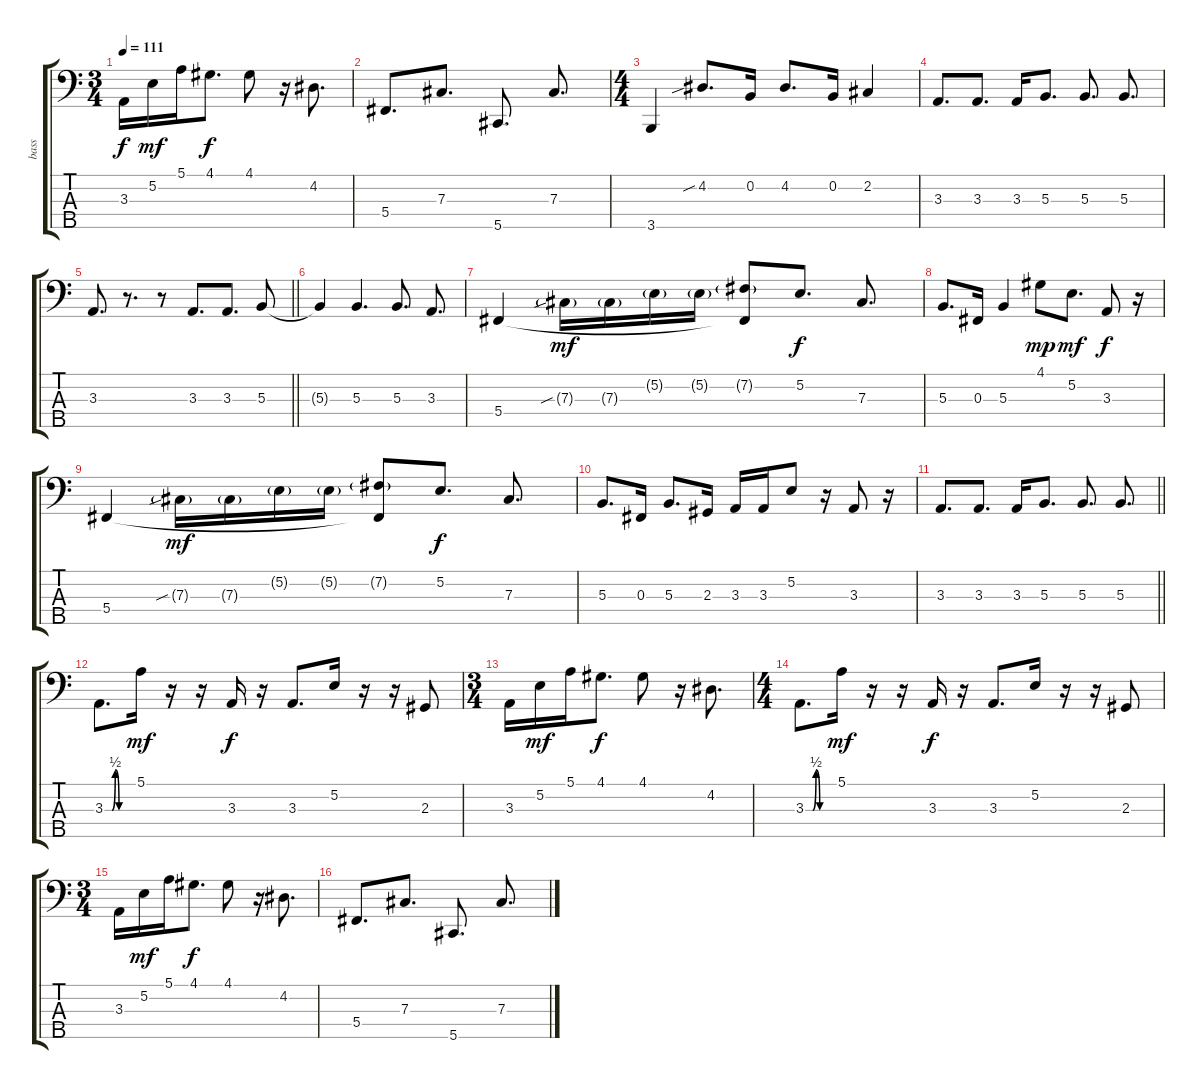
\track ("bass" "bass") {instrument electricbassfinger}
\staff {score tabs}
\tuning (E2 B1 Gb1 Db1 Ab0) {hide}
\ts (3 4)
\tempo 111
\clef f4
\ks c
3.3.16{dy f} 5.2.16{dy mf} 5.1.16 4.1.8{d dy f} 4.1.8 r.16 4.2.8{d} |
5.4.8{d} 7.3.8{d} 5.5.8{d} 7.3.8{d} |
\ts (4 4)
3.5.4 4.2{sib}.8{d} 0.2.16 4.2.8{d} 0.2.16 2.2.4 |
3.3.8{d} 3.3.8{d} 3.3.16 5.3.8{d} 5.3.8{d} 5.3.8{d} |
\barLineRight lightlight
3.3.8{d} r.8{d} r.8 3.3.8{d} 3.3.8{d} 5.3.8 |
\section ("" "")
5.3{t}.4 5.3.4{d} 5.3.8{d} 3.3.8{d} |
5.4.4 7.3{sib g}.16{dy mf} 7.3{g}.16 5.2{g}.16 5.2{g}.16 (7.2{g} 5.4{t}).8 5.2.8{d dy f} 7.3.8{d} |
5.3.8{d} 0.3.16 5.3.4 4.1.8{dy mp} 5.2.8{d dy mf} 3.3.8{dy f} r.16 |
5.4.4 7.3{sib g}.16{dy mf} 7.3{g}.16 5.2{g}.16 5.2{g}.16 (7.2{g} 5.4{t}).8 5.2.8{d dy f} 7.3.8{d} |
5.3.8{d} 0.3.16 5.3.8{d} 2.3.16 3.3.16 3.3.16 5.2.8 r.16 3.3.8 r.16 |
\barLineRight lightlight
3.3.8{d} 3.3.8{d} 3.3.16 5.3.8{d} 5.3.8{d} 5.3.8{d} |
\section ("" "")
3.3{be (custom 0 0 10 0 15 0 22 2 30 0 60 0)}.8{d} 5.1.16{dy mf} r.16 r.16 3.3.16{dy f} r.16 3.3.8{d} 5.2.16 r.16 r.16 2.3.8 |
\ts (3 4)
3.3.16 5.2.16{dy mf} 5.1.16 4.1.8{d dy f} 4.1.8 r.16 4.2.8{d} |
\ts (4 4)
3.3{be (custom 0 0 10 0 15 0 22 2 30 0 60 0)}.8{d} 5.1.16{dy mf} r.16 r.16 3.3.16{dy f} r.16 3.3.8{d} 5.2.16 r.16 r.16 2.3.8 |
\ts (3 4)
3.3.16 5.2.16{dy mf} 5.1.16 4.1.8{d dy f} 4.1.8 r.16 4.2.8{d} |
5.4.8{d} 7.3.8{d} 5.5.8{d} 7.3.8{d}
